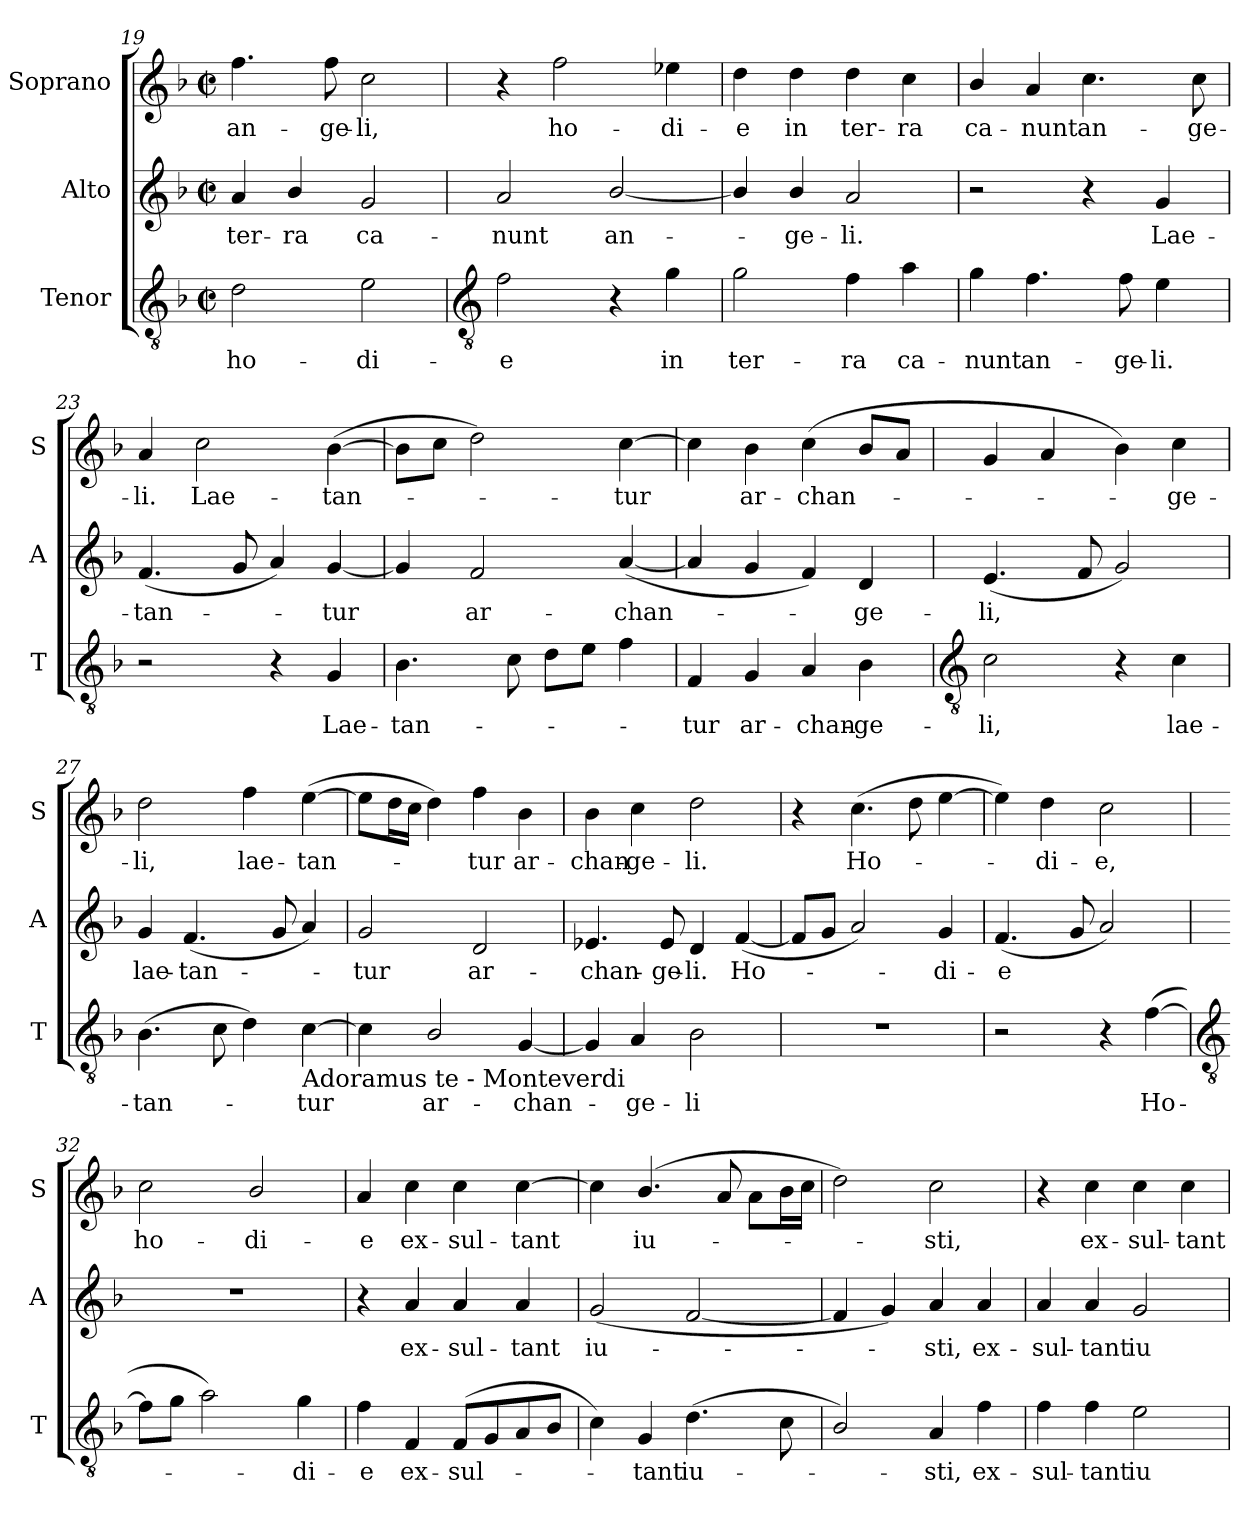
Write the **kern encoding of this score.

**kern	**text	**kern	**text	**kern	**text
*part3	*part3	*part2	*part2	*part1	*part1
*staff3	*staff3	*staff2	*staff2	*staff1	*staff1
*I"Tenor	*	*I"Alto	*	*I"Soprano	*
*I'T	*	*I'A	*	*I'S	*
*clefGv2	*	*clefG2	*	*clefG2	*
*k[b-]	*	*k[b-]	*	*k[b-]	*
*F:	*	*F:	*	*F:	*
*M2/2	*	*M2/2	*	*M2/2	*
*met(c|)	*	*met(c|)	*	*met(c|)	*
=19	=19	=19	=19	=19	=19
!	!LO:LY:b	!	!LO:LY:b	!	!LO:LY:b
2d	ho-	4a	ter-	4.ff	an-
!	!	!	!LO:LY:b	!	!
.	.	4b-/	-ra	.	.
!	!	!	!	!	!LO:LY:b
.	.	.	.	8ff	-ge-
!	!LO:LY:b	!	!LO:LY:b	!	!LO:LY:b
2e	-di-	2g	ca-	2cc	-li,
!!LO:LB:g=z
=20	=20	=20	=20	=20	=20
*clefGv2	*	*	*	*	*
!	!LO:LY:b	!	!LO:LY:b	!	!
2f	-e	2a	-nunt	4r	.
!	!	!	!	!	!LO:LY:b
.	.	.	.	2ff	ho-
!	!	!	!LO:LY:b	!	!
4r	.	[2b-/	an-	.	.
!	!LO:LY:b	!	!	!	!LO:LY:b
4g	in	.	.	4ee-X	-di-
=21	=21	=21	=21	=21	=21
!	!LO:LY:b	!	!	!	!LO:LY:b
2g	ter--	4b-/]	.	4dd	-e
!	!	!	!LO:LY:b	!	!LO:LY:b
.	.	4b-/	ge-	4dd	in
!	!LO:LY:b	!	!LO:LY:b	!	!LO:LY:b
4f	-ra	2a	-li.	4dd	ter-
!	!LO:LY:b	!	!	!	!LO:LY:b
4a	ca-	.	.	4cc	-ra
=22	=22	=22	=22	=22	=22
!	!LO:LY:b	!	!	!	!LO:LY:b
4g	-nunt	2r	.	4b-/	ca-
!	!LO:LY:b	!	!	!	!LO:LY:b
4.f	an-	.	.	4a	-nunt
!	!	!	!	!	!LO:LY:b
.	.	4r	.	4.cc	an-
!	!LO:LY:b	!	!	!	!
8f	-ge-	.	.	.	.
!	!LO:LY:b	!	!LO:LY:b	!	!
4e	-li.	4g	Lae-	.	.
!	!	!	!	!	!LO:LY:b
.	.	.	.	8cc	-ge-
=23	=23	=23	=23	=23	=23
!	!	!	!LO:LY:b	!	!LO:LY:b
2r	.	(<4.f	-tan-	4a	-li.
!	!	!	!	!	!LO:LY:b
.	.	.	.	2cc	Lae-
.	.	8g	.	.	.
4r	.	4a)	.	.	.
!	!LO:LY:b	!	!LO:LY:b	!	!LO:LY:b
4G	Lae-	[4g	tur	(>[4b-	-tan-
=24	=24	=24	=24	=24	=24
!	!LO:LY:b	!	!	!	!
4.B-	-tan-	4g]	.	8b-L]	.
.	.	.	.	8ccJ	.
!	!	!	!LO:LY:b	!	!
.	.	2f	ar-	2dd)	.
8c	.	.	.	.	.
8dL	.	.	.	.	.
8eJ	.	.	.	.	.
!	!	!	!LO:LY:b	!	!LO:LY:b
4f	.	(<[4a	-chan-	[4cc	tur
=25	=25	=25	=25	=25	=25
!	!LO:LY:b	!	!	!	!
4F	tur	4a]	.	4cc]	.
!	!LO:LY:b	!	!	!	!LO:LY:b
4G	ar-	4g	.	4b-	ar-
!	!LO:LY:b	!	!	!	!LO:LY:b
4A	-chan-	4f)	.	(<4cc	-chan-
!	!LO:LY:b	!	!LO:LY:b	!	!
4B-	-ge-	4d	ge-	8b-L	.
.	.	.	.	8aJ	.
!!LO:LB:g=z
=26	=26	=26	=26	=26	=26
*clefGv2	*	*	*	*	*
!	!LO:LY:b	!	!LO:LY:b	!	!
2c	-li,	(<4.e	-li,	4g	.
.	.	.	.	4a	.
.	.	8f	.	.	.
4r	.	2g)	.	4b-)	.
!	!LO:LY:b	!	!	!	!LO:LY:b
4c	lae-	.	.	4cc	ge-
=27	=27	=27	=27	=27	=27
!	!LO:LY:b	!	!LO:LY:b	!	!LO:LY:b
(>4.B-	-tan-	4g	lae-	2dd	-li,
!	!	!	!LO:LY:b	!	!
.	.	(<4.f	-tan-	.	.
8c	.	.	.	.	.
!	!	!	!	!	!LO:LY:b
4d)	.	.	.	4ff	lae-
.	.	8g	.	.	.
!LO:TX:b:t=Adoramus te - Monteverdi	!	!	!	!	!
!	!LO:LY:b	!	!	!	!LO:LY:b
[4c	tur	4a)	.	(>[4ee	-tan-
=28	=28	=28	=28	=28	=28
!	!	!	!LO:LY:b	!	!
4c]	.	2g	tur	8eeL]	.
.	.	.	.	16ddL	.
.	.	.	.	16ccJJ	.
!	!LO:LY:b	!	!	!	!
2B-/	ar-	.	.	4dd)	.
!	!	!	!LO:LY:b	!	!LO:LY:b
.	.	2d	ar-	4ff	tur
!	!LO:LY:b	!	!	!	!LO:LY:b
[4G	-chan-	.	.	4b-	ar-
=29	=29	=29	=29	=29	=29
!	!	!	!LO:LY:b	!	!LO:LY:b
4G]	.	4.e-X	-chan-	4b-	-chan-
!	!LO:LY:b	!	!	!	!LO:LY:b
4A	ge-	.	.	4cc	-ge-
!	!	!	!LO:LY:b	!	!
.	.	8e-	-ge-	.	.
!	!LO:LY:b	!	!LO:LY:b	!	!LO:LY:b
2B-	-li	4d	-li.	2dd	-li.
!	!	!	!LO:LY:b	!	!
.	.	(<[4f	Ho-	.	.
=30	=30	=30	=30	=30	=30
1r	.	8fL]	.	4r	.
.	.	8gJ	.	.	.
!	!	!	!	!	!LO:LY:b
.	.	2a)	.	(>4.cc	Ho-
.	.	.	.	8dd	.
!	!	!	!LO:LY:b	!	!
.	.	4g	di-	[4ee	.
=31	=31	=31	=31	=31	=31
!	!	!	!LO:LY:b	!	!
2r	.	(<4.f	-e	4ee])	.
!	!	!	!	!	!LO:LY:b
.	.	.	.	4dd	di-
.	.	8g	.	.	.
!	!	!	!	!	!LO:LY:b
4r	.	2a)	.	2cc	-e,
!	!LO:LY:b	!	!	!	!
(>[4f	Ho-	.	.	.	.
!!LO:LB:g=z
=32	=32	=32	=32	=32	=32
*clefGv2	*	*	*	*	*
!	!	!	!	!	!LO:LY:b
8fL]	.	1r	.	2cc	ho-
8gJ	.	.	.	.	.
2a)	.	.	.	.	.
!	!	!	!	!	!LO:LY:b
.	.	.	.	2b-/	-di-
!	!LO:LY:b	!	!	!	!
4g	di-	.	.	.	.
=33	=33	=33	=33	=33	=33
!	!LO:LY:b	!	!	!	!LO:LY:b
4f	-e	4r	.	4a	-e
!	!LO:LY:b	!	!LO:LY:b	!	!LO:LY:b
4F	ex-	4a	ex-	4cc	ex-
!	!LO:LY:b	!	!LO:LY:b	!	!LO:LY:b
(<8FL	-sul-	4a	-sul-	4cc	-sul-
8G	.	.	.	.	.
!	!	!	!LO:LY:b	!	!LO:LY:b
8A	.	4a	-tant	[4cc	-tant
8B-J	.	.	.	.	.
=34	=34	=34	=34	=34	=34
!	!	!	!LO:LY:b	!	!
4c)	.	(<2g	iu-	4cc]	.
!	!LO:LY:b	!	!	!	!LO:LY:b
4G	tant	.	.	(>4.b-/	iu-
!	!LO:LY:b	!	!	!	!
(>4.d	iu-	[2f	.	.	.
.	.	.	.	8a	.
.	.	.	.	8aL	.
8c	.	.	.	16b-L	.
.	.	.	.	16ccJJ	.
=35	=35	=35	=35	=35	=35
2B-/)	.	4f]	.	2dd)	.
.	.	4g)	.	.	.
!	!LO:LY:b	!	!LO:LY:b	!	!LO:LY:b
4A	sti,	4a	sti,	2cc	sti,
!	!LO:LY:b	!	!LO:LY:b	!	!
4f	ex-	4a	ex-	.	.
=36	=36	=36	=36	=36	=36
!	!LO:LY:b	!	!LO:LY:b	!	!
4f	-sul-	4a	-sul-	4r	.
!	!LO:LY:b	!	!LO:LY:b	!	!LO:LY:b
4f	-tant	4a	-tant	4cc	ex-
!	!LO:LY:b	!	!LO:LY:b	!	!LO:LY:b
2e	iu-	2g	iu-	4cc	-sul-
!	!	!	!	!	!LO:LY:b
.	.	.	.	4cc	-tant
=	=	=	=	=	=
*-	*-	*-	*-	*-	*-
